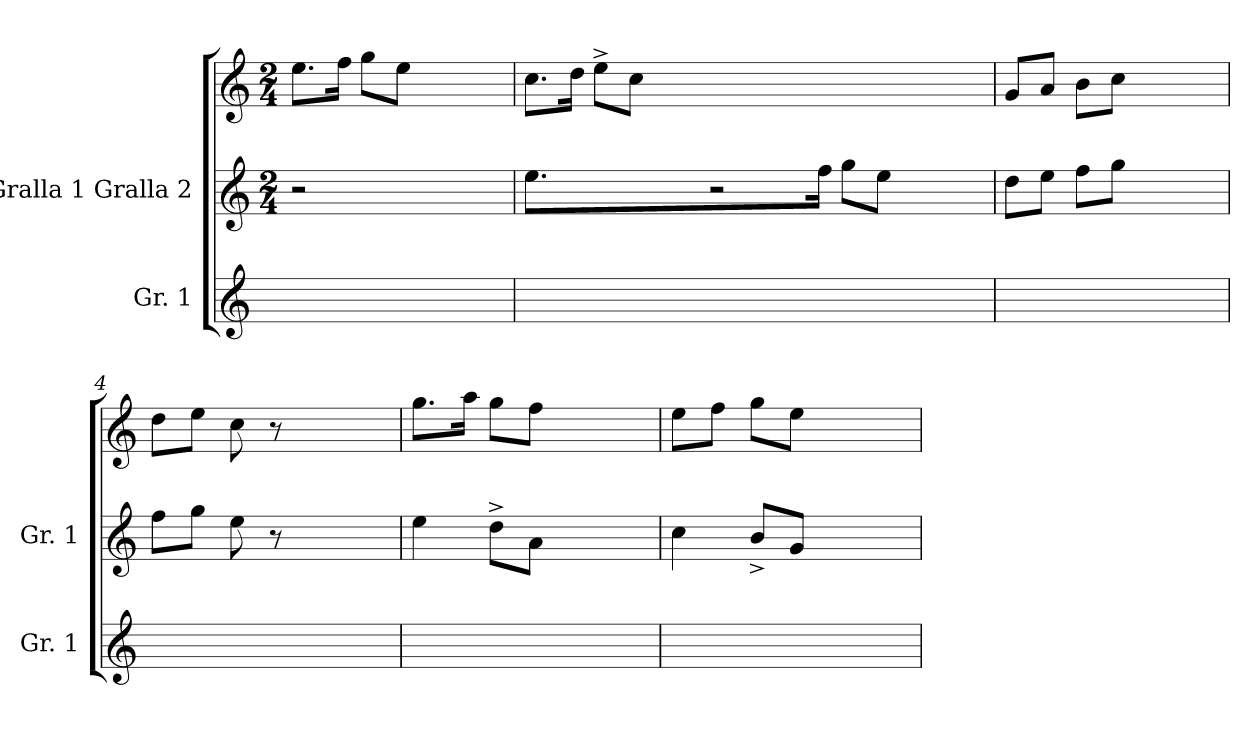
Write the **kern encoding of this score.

**kern	**kern	**kern
*part2	*part1	*part1
*staff3	*staff2	*staff1
*I"Gr. 1	*I"Gralla 1 Gralla 2	*
*I'Gr. 1	*I'Gr. 1	*
*clefG2	*clefG2	*clefG2
*k[]	*k[]	*k[]
*	*M2/4	*M2/4
*MM120	*MM120	*MM120
=1	=1	=1
*	*^	*^
1ryy	2ryy	2r	2ryy	8.ee\L
.	.	.	.	16ff\Jk
.	.	.	.	8gg\L
.	.	.	.	8ee\J
.	2ryy	2ryy	2ryy	2ryy
*	*v	*v	*	*
=2	=2	=2	=2
1ryy	8.ee\L	2ryy	8.cc\L
.	2ryy	.	16dd\Jk
.	.	.	8ee^\L
.	.	.	8cc\J
.	.	1.ryy	1.ryy
.	2r	.	.
1ryy	.	.	.
.	16ff\Jk	.	.
.	8gg\L	.	.
.	8ee\J	.	.
.	2ryy	.	.
=3	=3	=3	=3
1ryy	8dd\L	2ryy	8g/L
.	8ee\J	.	8a/J
.	8ff\L	.	8b\L
.	8gg\J	.	8cc\J
.	2ryy	2ryy	2ryy
=4	=4	=4	=4
1ryy	8ff\L	2ryy	8dd\L
.	8gg\J	.	8ee\J
.	8ee\	.	8cc\
.	8r	.	8r
.	2ryy	2ryy	2ryy
=5	=5	=5	=5
1ryy	4ee\	2ryy	8.gg\L
.	.	.	16aa\Jk
.	8dd^\L	.	8gg\L
.	8a\J	.	8ff\J
.	2ryy	2ryy	2ryy
=6	=6	=6	=6
1ryy	4cc\	2ryy	8ee\L
.	.	.	8ff\J
.	8b^/L	.	8gg\L
.	8g/J	.	8ee\J
.	2ryy	2ryy	2ryy
*	*	*v	*v
=	=	=
*-	*-	*-
